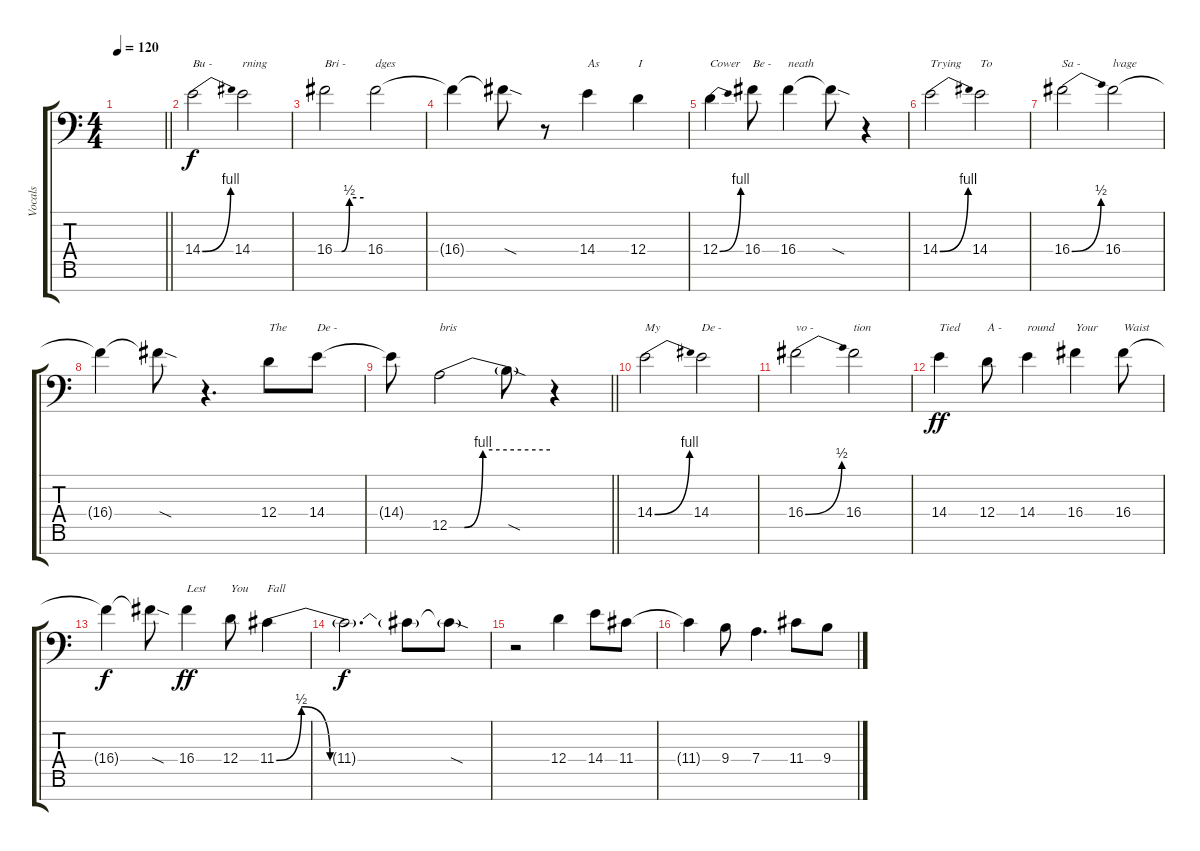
\track ("Vocals" "Vocals") {instrument bassoon}
\staff {score tabs}
\tuning (D4 A3 E3 D3 A2 E2 A1) {hide}
\ts (4 4)
\tempo 120
\clef f4
\barLineRight lightlight
\ks c
|
\section ("" "")
14.4{be (bend 0 0 60 4)}.2{txt "Bu - "} 14.4.2{txt "rning"} |
16.4{be (custom 0 0 15 0 31 2 60 2)}.2{txt "Bri - "} 16.4.2{txt "dges"} |
16.4{t}.4 16.4{sod t}.8 r.8 14.4.4{txt "As"} 12.4.4{txt "I"} |
12.4{be (bend 0 0 60 4)}.4{txt "Cower"} 16.4.8{txt "Be - "} 16.4.4{txt "neath"} 16.4{sod t}.8 r.4 |
14.4{be (bend 0 0 60 4)}.2{txt "Trying"} 14.4.2{txt "To"} |
16.4{be (bend 0 0 60 2)}.2{txt "Sa - "} 16.4.2{txt "lvage"} |
16.4{t}.4 16.4{sod t}.8 r.4{d} 12.4.8{txt "The"} 14.4.8{txt "De - "} |
\barLineRight lightlight
14.4{t}.8 12.5{be (custom 0 0 9 0 20 4 60 4)}.2{txt "bris"} 12.5{sod t}.8 r.4 |
\section ("" "")
14.4{be (bend 0 0 60 4)}.2{txt "My"} 14.4.2{txt "De - "} |
16.4{be (bend 0 0 60 2)}.2{txt "vo - "} 16.4.2{txt "tion"} |
14.4.4{txt "Tied" dy ff} 12.4.8{txt "A - "} 14.4.4{txt "round"} 16.4.4{txt "Your "} 16.4.8{txt "Waist"} |
16.4{t}.4{dy f} 16.4{sod t}.8 16.4.4{txt "Lest" dy ff} 12.4.8{txt "You"} 11.4{be (custom 0 0 7 2 15 0 30 0 60 0)}.4{txt "Fall"} |
11.4{t}.2{d dy f} 11.4{t}.8 11.4{sod t}.8 |
r.2 12.4.4 14.4.8 11.4.8 |
11.4{t}.4 9.4.8 7.4.4{d} 11.4.8 9.4.8
